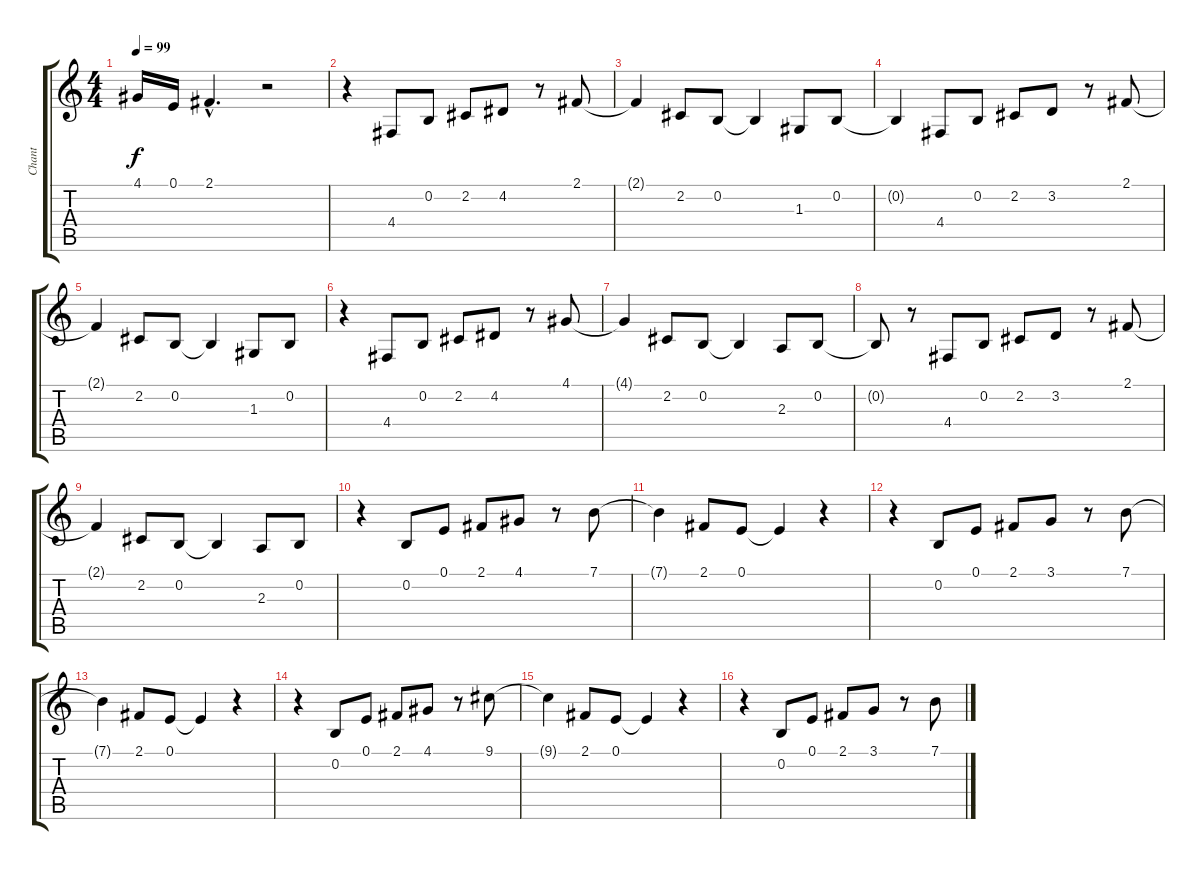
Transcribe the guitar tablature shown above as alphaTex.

\track ("Chant" "Chant") {instrument oboe}
\staff {score tabs}
\tuning (E4 B3 G3 D3 A2 E2) {hide}
\ts (4 4)
\tempo 99
\clef g2
\ks c
4.1.16{dy f} 0.1.16 2.1{hac}.4{d} r.2 |
r.4 4.4.8 0.2.8 2.2.8 4.2.8 r.8 2.1.8 |
2.1{t}.4 2.2.8 0.2.8 0.2{t}.4 1.3.8 0.2.8 |
0.2{t}.4 4.4.8 0.2.8 2.2.8 3.2.8 r.8 2.1.8 |
2.1{t}.4 2.2.8 0.2.8 0.2{t}.4 1.3.8 0.2.8 |
r.4 4.4.8 0.2.8 2.2.8 4.2.8 r.8 4.1.8 |
4.1{t}.4 2.2.8 0.2.8 0.2{t}.4 2.3.8 0.2.8 |
0.2{t}.8 r.8 4.4.8 0.2.8 2.2.8 3.2.8 r.8 2.1.8 |
2.1{t}.4 2.2.8 0.2.8 0.2{t}.4 2.3.8 0.2.8 |
r.4 0.2.8 0.1.8 2.1.8 4.1.8 r.8 7.1.8 |
7.1{t}.4 2.1.8 0.1.8 0.1{t}.4 r.4 |
r.4 0.2.8 0.1.8 2.1.8 3.1.8 r.8 7.1.8 |
7.1{t}.4 2.1.8 0.1.8 0.1{t}.4 r.4 |
r.4 0.2.8 0.1.8 2.1.8 4.1.8 r.8 9.1.8 |
9.1{t}.4 2.1.8 0.1.8 0.1{t}.4 r.4 |
r.4 0.2.8 0.1.8 2.1.8 3.1.8 r.8 7.1.8
